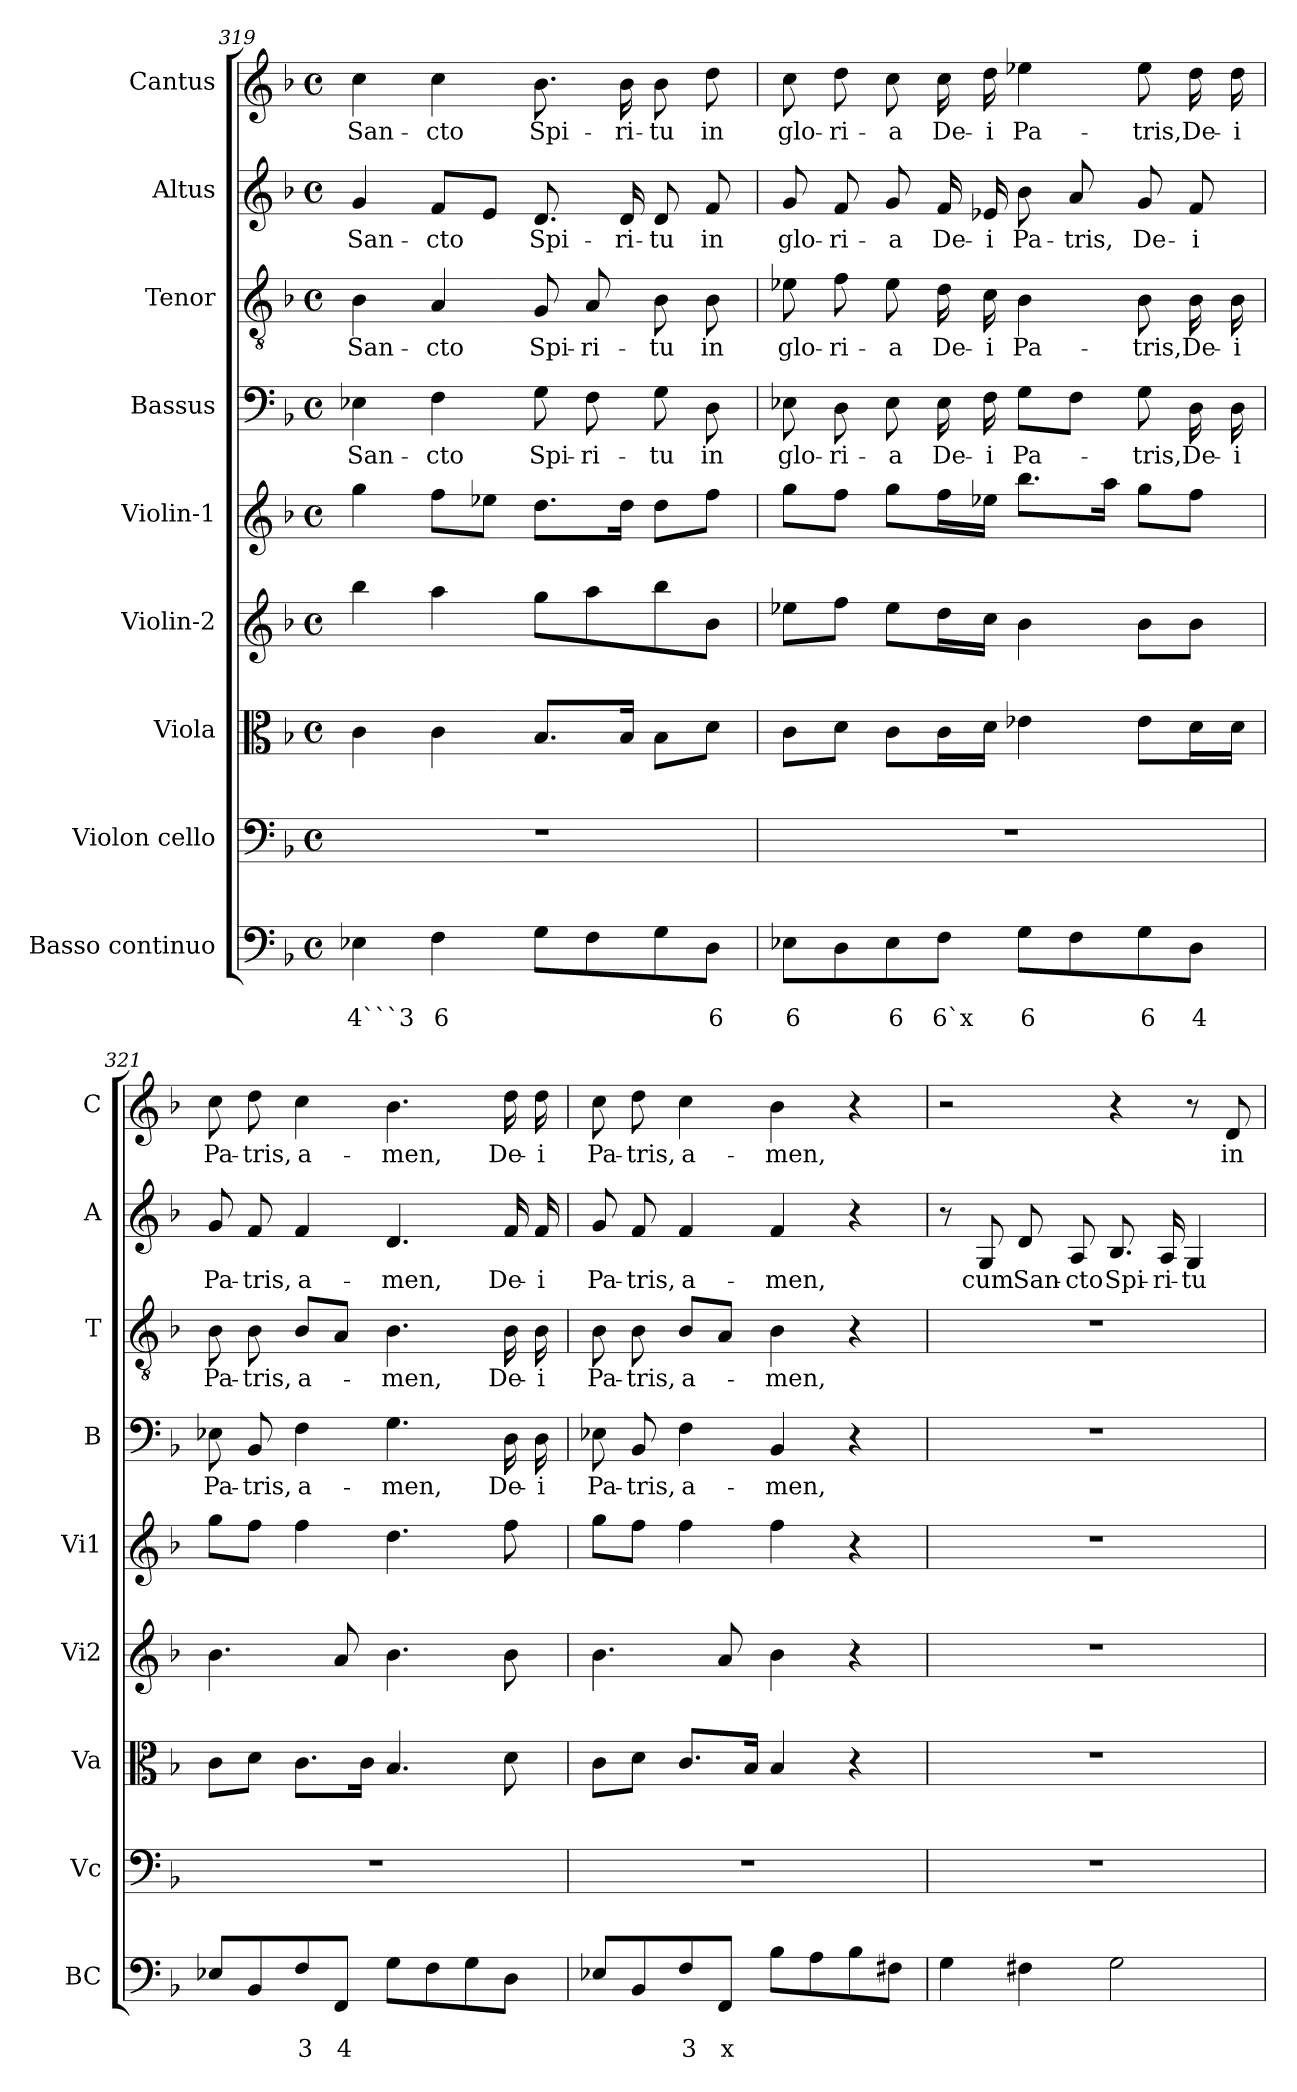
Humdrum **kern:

**kern	**text	**text	**kern	**kern	**kern	**kern	**kern	**text	**kern	**text	**kern	**text	**kern	**text
*part9	*part9	*part9	*part8	*part7	*part6	*part5	*part4	*part4	*part3	*part3	*part2	*part2	*part1	*part1
*staff9	*staff9	*staff9	*staff8	*staff7	*staff6	*staff5	*staff4	*staff4	*staff3	*staff3	*staff2	*staff2	*staff1	*staff1
*I"Basso continuo	*	*	*I"Violon cello	*I"Viola	*I"Violin-2	*I"Violin-1	*I"Bassus	*	*I"Tenor	*	*I"Altus	*	*I"Cantus	*
*I'BC	*	*	*I'Vc	*I'Va	*I'Vi2	*I'Vi1	*I'B	*	*I'T	*	*I'A	*	*I'C	*
*clefF4	*	*	*clefF4	*clefC3	*clefG2	*clefG2	*clefF4	*	*clefGv2	*	*clefG2	*	*clefG2	*
*k[b-]	*	*	*k[b-]	*k[b-]	*k[b-]	*k[b-]	*k[b-]	*	*k[b-]	*	*k[b-]	*	*k[b-]	*
*F:	*	*	*F:	*F:	*F:	*F:	*F:	*	*F:	*	*F:	*	*F:	*
*M4/4	*	*	*M4/4	*M4/4	*M4/4	*M4/4	*M4/4	*	*M4/4	*	*M4/4	*	*M4/4	*
*met(c)	*	*	*met(c)	*met(c)	*met(c)	*met(c)	*met(c)	*	*met(c)	*	*met(c)	*	*met(c)	*
=319	=319	=319	=319	=319	=319	=319	=319	=319	=319	=319	=319	=319	=319	=319
!	!	!LO:LY:b	!	!	!	!	!	!LO:LY:b	!	!LO:LY:b	!	!LO:LY:b	!	!LO:LY:b
4E-X\	.	4```3	1r	4c\	4bb-\	4gg\	4E-X\	San-	4B-\	San-	4g/	San-	4cc\	San-
!	!	!LO:LY:b	!	!	!	!	!	!LO:LY:b	!	!LO:LY:b	!	!LO:LY:b	!	!LO:LY:b
4F\	.	6	.	4c\	4aa\	8ff\L	4F\	-cto	4A/	-cto	8f/L	-cto	4cc\	-cto
.	.	.	.	.	.	8ee-X\J	.	.	.	.	8e/J	.	.	.
!	!	!	!	!	!	!	!	!LO:LY:b	!	!LO:LY:b	!	!LO:LY:b	!	!LO:LY:b
8G\L	.	.	.	8.B-/L	8gg\L	8.dd\L	8G\	Spi-	8G/	Spi-	8.d/	Spi-	8.b-\	Spi-
!	!	!	!	!	!	!	!	!LO:LY:b	!	!LO:LY:b	!	!	!	!
8F\	.	.	.	.	8aa\	.	8F\	-ri-	8A/	-ri-	.	.	.	.
!	!	!	!	!	!	!	!	!	!	!	!	!LO:LY:b	!	!LO:LY:b
.	.	.	.	16B-/Jk	.	16dd\Jk	.	.	.	.	16d/	-ri-	16b-\	-ri-
!	!	!	!	!	!	!	!	!LO:LY:b	!	!LO:LY:b	!	!LO:LY:b	!	!LO:LY:b
8G\	.	.	.	8B-\L	8bb-\	8dd\L	8G\	-tu	8B-\	-tu	8d/	-tu	8b-\	-tu
!	!	!LO:LY:b	!	!	!	!	!	!LO:LY:b	!	!LO:LY:b	!	!LO:LY:b	!	!LO:LY:b
8D\J	.	6	.	8d\J	8b-\J	8ff\J	8D\	in	8B-\	in	8f/	in	8dd\	in
=320	=320	=320	=320	=320	=320	=320	=320	=320	=320	=320	=320	=320	=320	=320
!	!	!LO:LY:b	!	!	!	!	!	!LO:LY:b	!	!LO:LY:b	!	!LO:LY:b	!	!LO:LY:b
8E-X\L	.	6	1r	8c\L	8ee-X\L	8gg\L	8E-X\	glo-	8e-X\	glo-	8g/	glo-	8cc\	glo-
!	!	!	!	!	!	!	!	!LO:LY:b	!	!LO:LY:b	!	!LO:LY:b	!	!LO:LY:b
8D\	.	.	.	8d\J	8ff\J	8ff\J	8D\	-ri-	8f\	-ri-	8f/	-ri-	8dd\	-ri-
!	!	!LO:LY:b	!	!	!	!	!	!LO:LY:b	!	!LO:LY:b	!	!LO:LY:b	!	!LO:LY:b
8E-\	.	6	.	8c\L	8ee-\L	8gg\L	8E-\	-a	8e-\	-a	8g/	-a	8cc\	-a
!	!	!LO:LY:b	!	!	!	!	!	!LO:LY:b	!	!LO:LY:b	!	!LO:LY:b	!	!LO:LY:b
8F\J	.	6`x	.	16c\L	16dd\L	16ff\L	16E-\	De-	16d\	De-	16f/	De-	16cc\	De-
!	!	!	!	!	!	!	!	!LO:LY:b	!	!LO:LY:b	!	!LO:LY:b	!	!LO:LY:b
.	.	.	.	16d\JJ	16cc\JJ	16ee-X\JJ	16F\	-i	16c\	-i	16e-X/	-i	16dd\	-i
!	!	!LO:LY:b	!	!	!	!	!	!LO:LY:b	!	!LO:LY:b	!	!LO:LY:b	!	!LO:LY:b
8G\L	.	6	.	4e-X\	4b-\	8.bb-\L	8G\L	Pa-	4B-\	Pa-	8b-\	Pa-	4ee-X\	Pa-
!	!	!	!	!	!	!	!	!	!	!	!	!LO:LY:b	!	!
8F\	.	.	.	.	.	.	8F\J	.	.	.	8a/	-tris,	.	.
.	.	.	.	.	.	16aa\Jk	.	.	.	.	.	.	.	.
!	!	!LO:LY:b	!	!	!	!	!	!LO:LY:b	!	!LO:LY:b	!	!LO:LY:b	!	!LO:LY:b
8G\	.	6	.	8e-\L	8b-\L	8gg\L	8G\	-tris,	8B-\	-tris,	8g/	De-	8ee-\	-tris,
!	!	!LO:LY:b	!	!	!	!	!	!LO:LY:b	!	!LO:LY:b	!	!LO:LY:b	!	!LO:LY:b
8D\J	.	4	.	16d\L	8b-\J	8ff\J	16D\	De-	16B-\	De-	8f/	-i	16dd\	De-
!	!	!	!	!	!	!	!	!LO:LY:b	!	!LO:LY:b	!	!	!	!LO:LY:b
.	.	.	.	16d\JJ	.	.	16D\	-i	16B-\	-i	.	.	16dd\	-i
=321	=321	=321	=321	=321	=321	=321	=321	=321	=321	=321	=321	=321	=321	=321
!	!	!	!	!	!	!	!	!LO:LY:b	!	!LO:LY:b	!	!LO:LY:b	!	!LO:LY:b
8E-X/L	.	.	1r	8c\L	4.b-\	8gg\L	8E-X\	Pa-	8B-\	Pa-	8g/	Pa-	8cc\	Pa-
!	!	!	!	!	!	!	!	!LO:LY:b	!	!LO:LY:b	!	!LO:LY:b	!	!LO:LY:b
8BB-/	.	.	.	8d\J	.	8ff\J	8BB-/	-tris,	8B-\	-tris,	8f/	-tris,	8dd\	-tris,
!	!	!LO:LY:b	!	!	!	!	!	!LO:LY:b	!	!LO:LY:b	!	!LO:LY:b	!	!LO:LY:b
8F/	.	3	.	8.c\L	.	4ff\	4F\	a-	8B-/L	a-	4f/	a-	4cc\	a-
!	!	!LO:LY:b	!	!	!	!	!	!	!	!	!	!	!	!
8FF/J	.	4	.	.	8a/	.	.	.	8A/J	.	.	.	.	.
.	.	.	.	16c\Jk	.	.	.	.	.	.	.	.	.	.
!	!	!	!	!	!	!	!	!LO:LY:b	!	!LO:LY:b	!	!LO:LY:b	!	!LO:LY:b
8G\L	.	.	.	4.B-/	4.b-\	4.dd\	4.G\	-men,	4.B-\	-men,	4.d/	-men,	4.b-\	-men,
8F\	.	.	.	.	.	.	.	.	.	.	.	.	.	.
8G\	.	.	.	.	.	.	.	.	.	.	.	.	.	.
!	!	!	!	!	!	!	!	!LO:LY:b	!	!LO:LY:b	!	!LO:LY:b	!	!LO:LY:b
8D\J	.	.	.	8d\	8b-\	8ff\	16D\	De-	16B-\	De-	16f/	De-	16dd\	De-
!	!	!	!	!	!	!	!	!LO:LY:b	!	!LO:LY:b	!	!LO:LY:b	!	!LO:LY:b
.	.	.	.	.	.	.	16D\	-i	16B-\	-i	16f/	-i	16dd\	-i
!!LO:LB:g=z
=322	=322	=322	=322	=322	=322	=322	=322	=322	=322	=322	=322	=322	=322	=322
!	!	!	!	!	!	!	!	!LO:LY:b	!	!LO:LY:b	!	!LO:LY:b	!	!LO:LY:b
8E-X/L	.	.	1r	8c\L	4.b-\	8gg\L	8E-X\	Pa-	8B-\	Pa-	8g/	Pa-	8cc\	Pa-
!	!	!	!	!	!	!	!	!LO:LY:b	!	!LO:LY:b	!	!LO:LY:b	!	!LO:LY:b
8BB-/	.	.	.	8d\J	.	8ff\J	8BB-/	-tris,	8B-\	-tris,	8f/	-tris,	8dd\	-tris,
!	!	!LO:LY:b	!	!	!	!	!	!LO:LY:b	!	!LO:LY:b	!	!LO:LY:b	!	!LO:LY:b
8F/	.	3	.	8.c/L	.	4ff\	4F\	a-	8B-/L	a-	4f/	a-	4cc\	a-
!	!	!LO:LY:b	!	!	!	!	!	!	!	!	!	!	!	!
8FF/J	.	x	.	.	8a/	.	.	.	8A/J	.	.	.	.	.
.	.	.	.	16B-/Jk	.	.	.	.	.	.	.	.	.	.
!	!	!	!	!	!	!	!	!LO:LY:b	!	!LO:LY:b	!	!LO:LY:b	!	!LO:LY:b
8B-\L	.	.	.	4B-/	4b-\	4ff\	4BB-/	-men,	4B-\	-men,	4f/	-men,	4b-\	-men,
8A\	.	.	.	.	.	.	.	.	.	.	.	.	.	.
8B-\	.	.	.	4r	4r	4r	4r	.	4r	.	4r	.	4r	.
8F#X\J	.	.	.	.	.	.	.	.	.	.	.	.	.	.
=323	=323	=323	=323	=323	=323	=323	=323	=323	=323	=323	=323	=323	=323	=323
4G\	.	.	1r	1r	1r	1r	1r	.	1r	.	8r	.	2r	.
!	!	!	!	!	!	!	!	!	!	!	!	!LO:LY:b	!	!
.	.	.	.	.	.	.	.	.	.	.	8G/	cum	.	.
!	!	!	!	!	!	!	!	!	!	!	!	!LO:LY:b	!	!
4F#X\	.	.	.	.	.	.	.	.	.	.	8d/	San-	.	.
!	!	!	!	!	!	!	!	!	!	!	!	!LO:LY:b	!	!
.	.	.	.	.	.	.	.	.	.	.	8A/	-cto	.	.
!	!	!	!	!	!	!	!	!	!	!	!	!LO:LY:b	!	!
2G\	.	.	.	.	.	.	.	.	.	.	8.B-/	Spi-	4r	.
!	!	!	!	!	!	!	!	!	!	!	!	!LO:LY:b	!	!
.	.	.	.	.	.	.	.	.	.	.	16A/	-ri-	.	.
!	!	!	!	!	!	!	!	!	!	!	!	!LO:LY:b	!	!
.	.	.	.	.	.	.	.	.	.	.	4G/	-tu	8r	.
!	!	!	!	!	!	!	!	!	!	!	!	!	!	!LO:LY:b
.	.	.	.	.	.	.	.	.	.	.	.	.	8d/	in
=	=	=	=	=	=	=	=	=	=	=	=	=	=	=
*-	*-	*-	*-	*-	*-	*-	*-	*-	*-	*-	*-	*-	*-	*-
